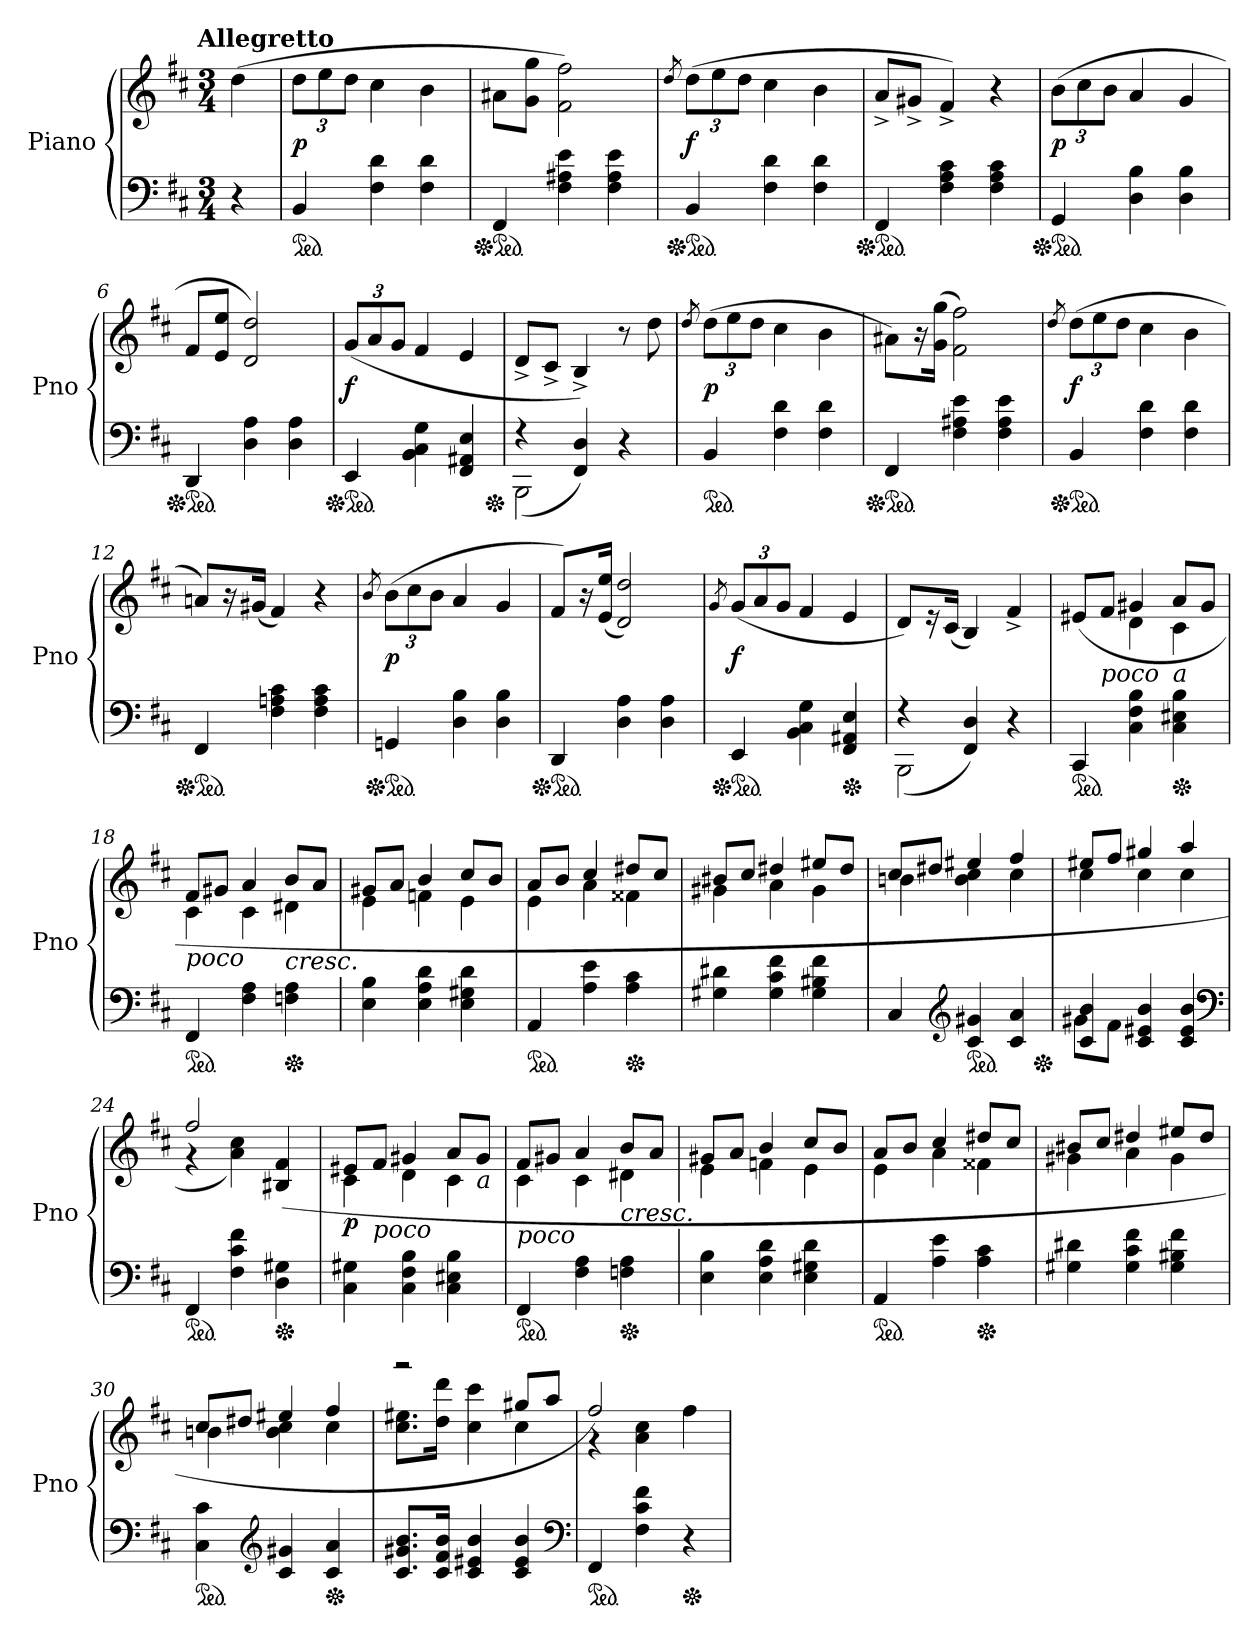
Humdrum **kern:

**kern	**kern	**dynam
*part1	*part1	*part1
*staff2	*staff1	*staff1/2
*I"Piano	*	*
*I'Pno	*	*
*clefF4	*clefG2	*
*k[f#c#]	*k[f#c#]	*
*b:	*b:	*
!!LO:TX:omd:t=Allegretto
*M3/4	*M3/4	*
*MM208	*MM208	*
=	=	=
4r	(4dd	.
=1	=1	=1
*ped	*	*
4BB	12ddL	p
.	12ee	.
.	12ddJ	.
4F# 4d	4cc#	.
4F# 4d	4b	.
=2	=2	=2
*Xped	*	*
*ped	*	*
4FF#	8a#XL	.
.	8g 8ggJ	.
4F# 4A#X 4e	2f# 2ff#)	.
4F# 4A# 4e	.	.
=3	=3	=3
.	8qdd/	.
*Xped	*	*
*ped	*	*
4BB	(12ddL	f
.	12ee	.
.	12ddJ	.
4F# 4d	4cc#	.
4F# 4d	4b	.
=4	=4	=4
*Xped	*	*
*ped	*	*
4FF#	8a^L	.
.	8g#X^J	.
4F# 4A 4c#	4f#^)	.
4F# 4A 4c#	4r	.
=5	=5	=5
*Xped	*	*
*ped	*	*
4GG	(12bL	p
.	12cc#	.
.	12bJ	.
4D 4B	4a	.
4D 4B	4g	.
=6	=6	=6
*Xped	*	*
*ped	*	*
4DD	8f#L	.
.	8e 8eeJ	.
4D 4A	2d 2dd)	.
4D 4A	.	.
=7	=7	=7
*Xped	*	*
*ped	*	*
4EE	(>12gL	f
.	12a	.
.	12gJ	.
4BB 4C# 4G	4f#	.
4FF# 4AA#X 4E	4e	.
*Xped	*	*
=8	=8	=8
*^	*	*
4r	(>2BBB	8d^L	.
.	.	8c#^J	.
4FF# 4D)	.	4B^)	.
4r	4ryy	8r	.
.	.	8dd	.
*v	*v	*	*
=9	=9	=9
.	8qdd/	.
*ped	*	*
4BB	(12ddL	p
.	12ee	.
.	12ddJ	.
4F# 4d	4cc#	.
4F# 4d	4b	.
=10	=10	=10
*Xped	*	*
*ped	*	*
4FF#	8a#XL)	.
.	16r	.
.	(16g 16ggJk	.
4F# 4A#X 4e	2f# 2ff#)	.
4F# 4A# 4e	.	.
=11	=11	=11
.	8qdd/	.
*Xped	*	*
*ped	*	*
4BB	(>12ddL	f
.	12ee	.
.	12ddJ	.
4F# 4d	4cc#	.
4F# 4d	4b	.
=12	=12	=12
*Xped	*	*
*ped	*	*
4FF#	8anL)	.
.	16r	.
.	(16g#XJk	.
4F# 4An 4c#	4f#)	.
4F# 4A 4c#	4r	.
=13	=13	=13
.	8qb/	.
*Xped	*	*
*ped	*	*
4GGn	(>12bL	p
.	12cc#	.
.	12bJ	.
4D 4B	4a	.
4D 4B	4g	.
=14	=14	=14
*Xped	*	*
*ped	*	*
4DD	8f#L)	.
.	16r	.
.	(16e 16eeJk	.
4D 4A	2d 2dd)	.
4D 4A	.	.
=15	=15	=15
.	8qg/	.
*Xped	*	*
*ped	*	*
4EE	(12gL	f
.	12a	.
.	12gJ	.
4BB 4C# 4G	4f#	.
*Xped	*	*
4FF# 4AA#X 4E	4e	.
=16	=16	=16
*^	*	*
4r	(>2BBB	8dL)	.
.	.	16r	.
.	.	(16c#Jk	.
4FF# 4D)	.	4B)	.
4r	4ryy	4f#^	.
*v	*v	*	*
=17	=17	=17
*	*^	*
*ped	*	*	*
4CC#	(8e#XL	4ryy	.
!	!LO:TX:b:i:t=poco	!	!
.	8f#J	.	.
4C# 4F# 4B	4g#X	4d	.
!	!LO:TX:b:i:t=a	!	!
*Xped	*	*	*
4C# 4E#X 4B	8aL	4c#	.
.	8g#J	.	.
=18	=18	=18	=18
!	!LO:TX:b:i:t=poco	!	!
*ped	*	*	*
4FF#	8f#L	4c#	.
.	8g#XJ	.	.
4F# 4A	4a	4c#	.
!	!LO:TX:b:i:t=cresc.	!	!
*Xped	*	*	*
4Fn 4A	8bL	4d#X	.
.	8aJ	.	.
=19	=19	=19	=19
4E 4B	8g#XL	4e	.
.	8aJ	.	.
4E 4A 4d	4b	4fn	.
4E 4G#X 4d	8cc#L	4e	.
.	8bJ	.	.
=20	=20	=20	=20
*ped	*	*	*
4AA	8aL	4e	.
.	8bJ	.	.
4A 4e	4cc#	4a	.
*Xped	*	*	*
4A 4c#	8dd#XL	4f##X	.
.	8cc#J	.	.
=21	=21	=21	=21
4G#X 4d#X	8b#XL	4g#X	.
.	8cc#J	.	.
4G# 4c# 4f#	4dd#X	4a	.
4G# 4B#X 4f#	8ee#XL	4g#	.
.	8dd#J	.	.
=22	=22	=22	=22
4C#	8cc#L	4bn	.
.	8dd#XJ	.	.
*clefG2	*	*	*
*ped	*	*	*
4c# 4g#X	4ee#X	4b 4cc#	.
4c# 4a	4ff#	4cc#	.
*Xped	*	*	*
=23	=23	=23	=23
*^	*	*	*
4c# 4b	8g#XL	8ee#XL	4cc#	.
.	8f#J	8ff#J	.	.
4c# 4e#X 4b	2ryy	4gg#X	4cc#	.
4c# 4e# 4b	.	4aa	4cc#	.
*v	*v	*	*	*
*clefF4	*	*	*
=24	=24	=24	=24
*ped	*	*	*
4FF#	2ff#	4r	.
4F# 4c# 4f#	.	4a 4cc#)	.
*Xped	*	*	*
4D 4G#X	(4B#X 4f#	4ryy	.
=25	=25	=25	=25
4C# 4G#X	8e#XL	4c#	p
!	!LO:TX:b:i:t=poco	!	!
.	8f#J	.	.
4C# 4F# 4B	4g#X	4d	.
4C# 4E#X 4B	8aL	4c#	.
!	!LO:TX:b:i:t=a	!	!
.	8g#J	.	.
=26	=26	=26	=26
!	!LO:TX:b:i:t=poco	!	!
*ped	*	*	*
4FF#	8f#L	4c#	.
.	8g#XJ	.	.
4F# 4A	4a	4c#	.
!	!LO:TX:b:i:t=cresc.	!	!
*Xped	*	*	*
4Fn 4A	8bL	4d#X	.
.	8aJ	.	.
=27	=27	=27	=27
4E 4B	8g#XL	4e	.
.	8aJ	.	.
4E 4A 4d	4b	4fn	.
4E 4G#X 4d	8cc#L	4e	.
.	8bJ	.	.
=28	=28	=28	=28
*ped	*	*	*
4AA	8aL	4e	.
.	8bJ	.	.
4A 4e	4cc#	4a	.
*Xped	*	*	*
4A 4c#	8dd#XL	4f##X	.
.	8cc#J	.	.
=29	=29	=29	=29
4G#X 4d#X	8b#XL	4g#X	.
.	8cc#J	.	.
4G# 4c# 4f#	4dd#X	4a	.
4G# 4B#X 4f#	8ee#XL	4g#	.
.	8dd#J	.	.
=30	=30	=30	=30
*ped	*	*	*
4C# 4c#	8cc#L	4bn	.
.	8dd#XJ	.	.
*clefG2	*	*	*
4c# 4g#X	4ee#X	4b 4cc#	.
*Xped	*	*	*
4c# 4a	4ff#	4cc#	.
=31	=31	=31	=31
8.c# 8.g#X 8.bL	2r	8.cc# 8.ee#XL	.
16c# 16f# 16bJk	.	16dd 16dddJk	.
4c# 4e#X 4b	.	4cc# 4ccc#	.
4c# 4e# 4b	8gg#XL	4cc#	.
.	8aaJ	.	.
*clefF4	*	*	*
=32	=32	=32	=32
*ped	*	*	*
4FF#	2ff#)	4r	.
4F# 4c# 4f#	.	4a 4cc#	.
*Xped	*	*	*
4r	4ryy	4ff#	.
*	*v	*v	*
=	=	=
*-	*-	*-
